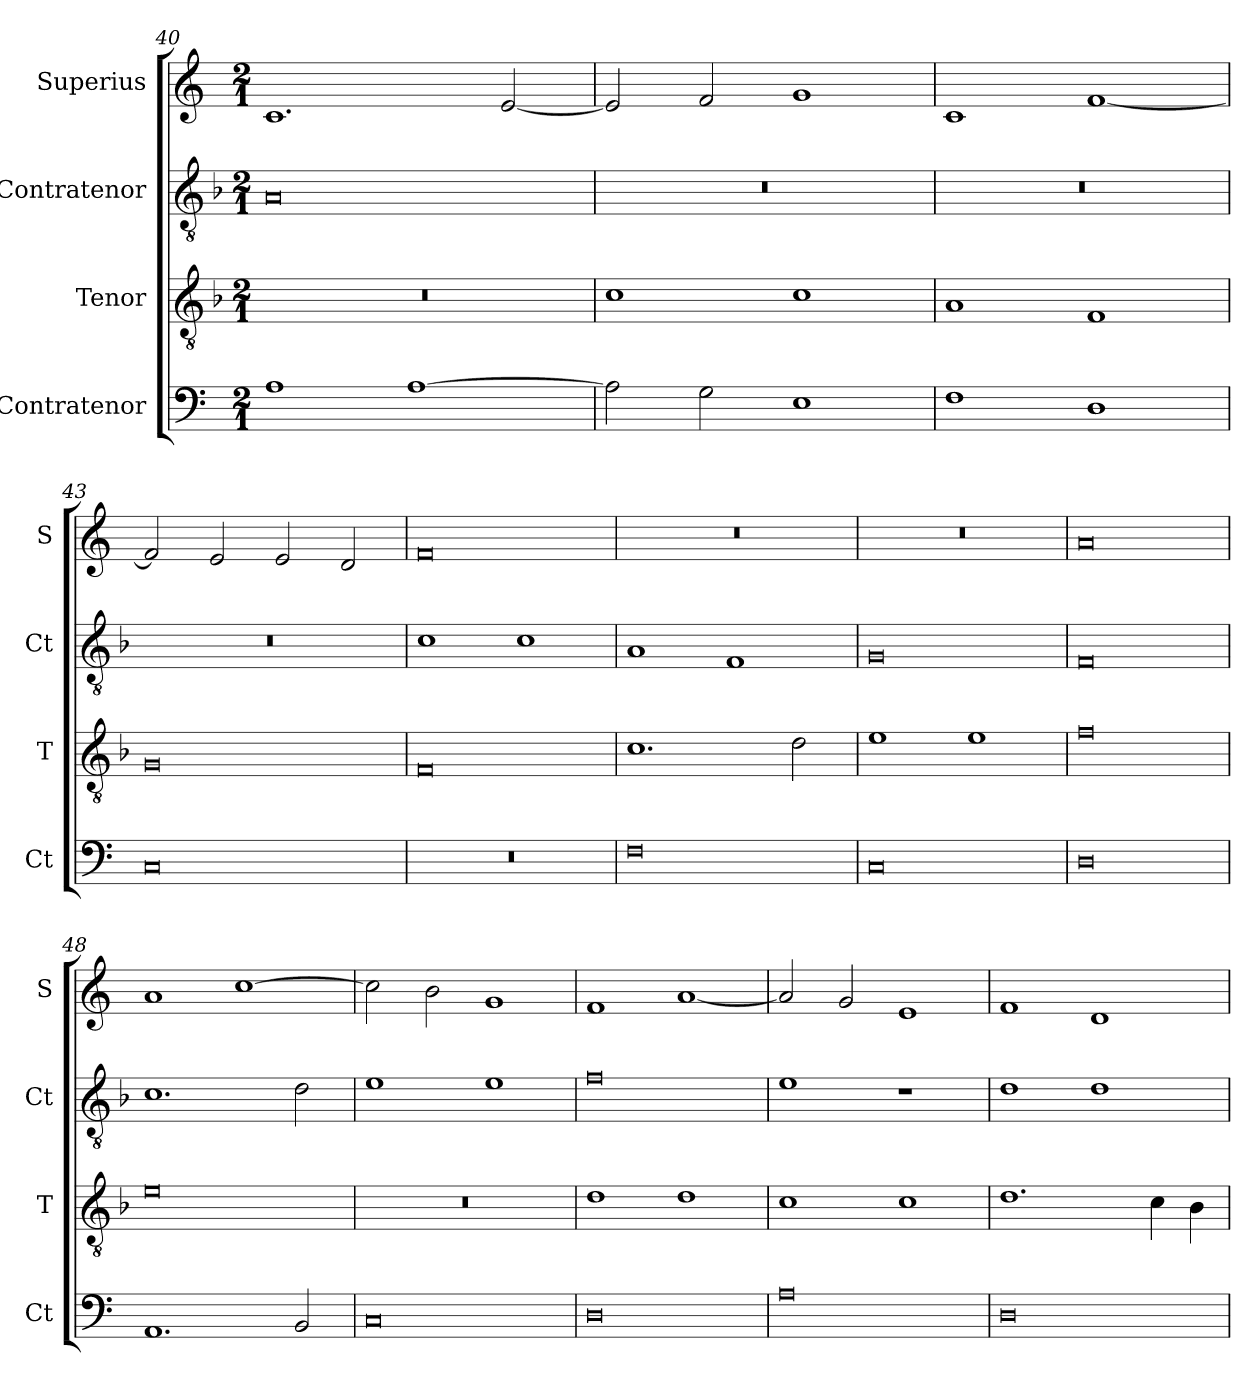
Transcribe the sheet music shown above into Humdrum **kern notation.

**kern	**kern	**kern	**kern
*part4	*part3	*part2	*part1
*staff4	*staff3	*staff2	*staff1
*I"Contratenor	*I"Tenor	*I"Contratenor	*I"Superius
*I'Ct	*I'T	*I'Ct	*I'S
*clefF4	*clefGv2	*clefGv2	*clefG2
*k[]	*k[b-]	*k[b-]	*k[]
*M2/1	*M2/1	*M2/1	*M2/1
=40	=40	=40	=40
1A	0r	0A	1.c
[1A	.	.	.
.	.	.	[2e/
=41	=41	=41	=41
2A\]	1c	0r	2e/]
2G\	.	.	2f/
1E	1c	.	1g
=42	=42	=42	=42
1F	1A	0r	1c
1D	1F	.	[1f
=43	=43	=43	=43
0C	0G	0r	2f/]
.	.	.	2e/
.	.	.	2e/
.	.	.	2d/
=44	=44	=44	=44
0r	0F	1c	0f
.	.	1c	.
=45	=45	=45	=45
0F	1.c	1A	0r
.	.	1F	.
.	2d\	.	.
=46	=46	=46	=46
0C	1e	0G	0r
.	1e	.	.
=47	=47	=47	=47
0D	0f	0F	0a
=48	=48	=48	=48
1.AA	0e	1.c	1a
.	.	.	[1cc
2BB/	.	2d\	.
=49	=49	=49	=49
0C	0r	1e	2cc\]
.	.	.	2b\
.	.	1e	1g
=50	=50	=50	=50
0D	1d	0f	1f
.	1d	.	[1a
=51	=51	=51	=51
0A	1c	1e	2a/]
.	.	.	2g/
.	1c	1r	1e
=52	=52	=52	=52
0D	1.d	1d	1f
.	.	1d	1d
.	4c\	.	.
.	4B-\	.	.
=	=	=	=
*-	*-	*-	*-
